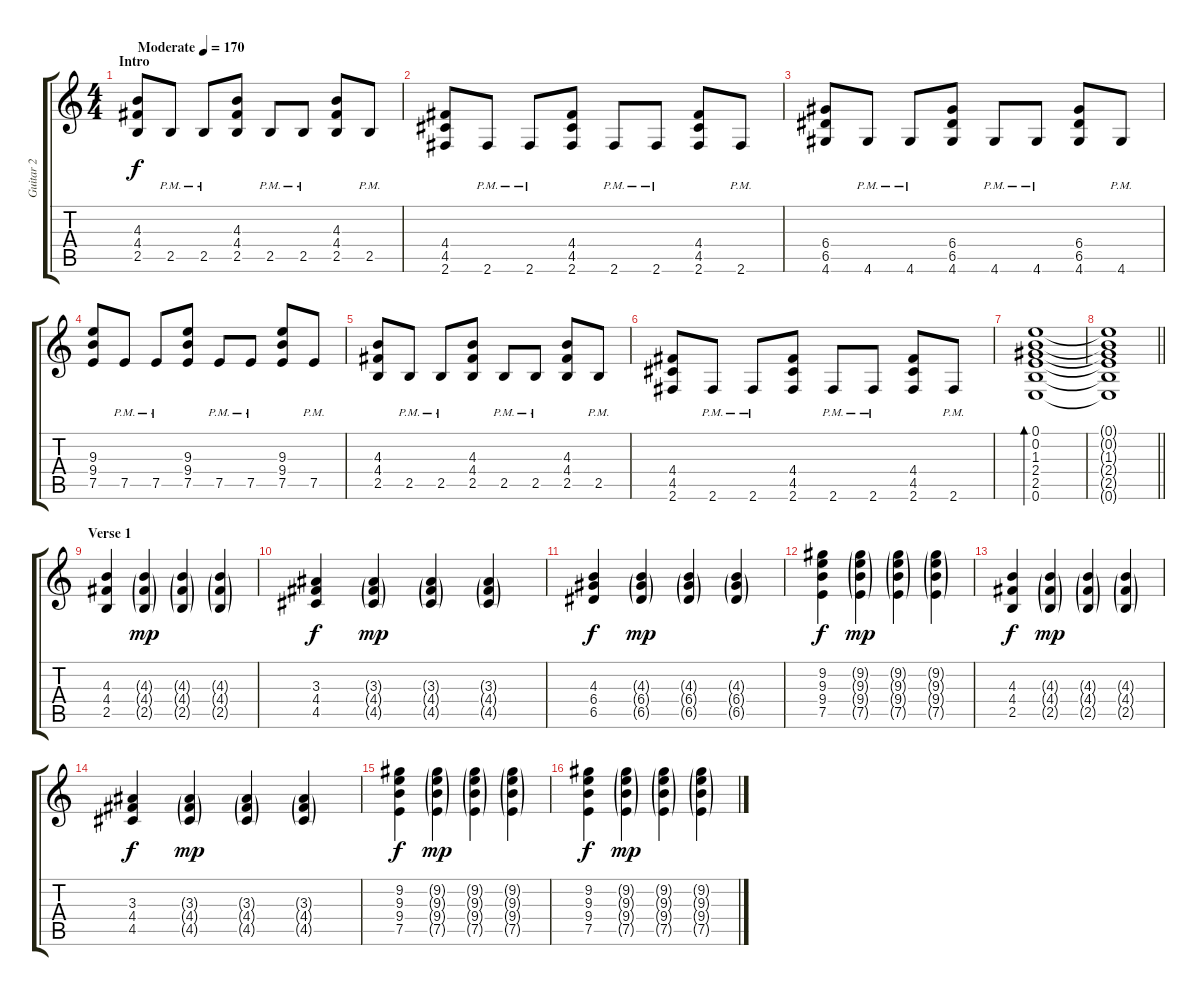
\track ("Guitar 2" "Guitar 2") {instrument distortionguitar}
\staff {score tabs}
\tuning (E4 B3 G3 D3 A2 E2) {hide}
\ts (4 4)
\section ("" "Intro")
\tempo (170 "Moderate")
\clef g2
\ks c
(4.3 4.4 2.5).8{dy f instrument distortionguitar} 2.5{pm}.8 2.5{pm}.8 (4.3 4.4 2.5).8 2.5{pm}.8 2.5{pm}.8 (4.3 4.4 2.5).8 2.5{pm}.8 |
(4.4 4.5 2.6).8 2.6{pm}.8 2.6{pm}.8 (4.4 4.5 2.6).8 2.6{pm}.8 2.6{pm}.8 (4.4 4.5 2.6).8 2.6{pm}.8 |
(6.4 6.5 4.6).8 4.6{pm}.8 4.6{pm}.8 (6.4 6.5 4.6).8 4.6{pm}.8 4.6{pm}.8 (6.4 6.5 4.6).8 4.6{pm}.8 |
(9.3 9.4 7.5).8 7.5{pm}.8 7.5{pm}.8 (9.3 9.4 7.5).8 7.5{pm}.8 7.5{pm}.8 (9.3 9.4 7.5).8 7.5{pm}.8 |
(4.3 4.4 2.5).8 2.5{pm}.8 2.5{pm}.8 (4.3 4.4 2.5).8 2.5{pm}.8 2.5{pm}.8 (4.3 4.4 2.5).8 2.5{pm}.8 |
(4.4 4.5 2.6).8 2.6{pm}.8 2.6{pm}.8 (4.4 4.5 2.6).8 2.6{pm}.8 2.6{pm}.8 (4.4 4.5 2.6).8 2.6{pm}.8 |
(0.1 0.2 1.3 2.4 2.5 0.6).1{bd 120} |
\barLineRight lightlight
(0.1{t} 0.2{t} 1.3{t} 2.4{t} 2.5{t} 0.6{t}).1 |
\section ("" "Verse 1")
(4.3 4.4 2.5).4{instrument electricguitarmuted} (4.3{g} 4.4{g} 2.5{g}).4{dy mp} (4.3{g} 4.4{g} 2.5{g}).4 (4.3{g} 4.4{g} 2.5{g}).4 |
(3.3 4.4 4.5).4{dy f} (3.3{g} 4.4{g} 4.5{g}).4{dy mp} (3.3{g} 4.4{g} 4.5{g}).4 (3.3{g} 4.4{g} 4.5{g}).4 |
(4.3 6.4 6.5).4{dy f} (4.3{g} 6.4{g} 6.5{g}).4{dy mp} (4.3{g} 6.4{g} 6.5{g}).4 (4.3{g} 6.4{g} 6.5{g}).4 |
(9.2 9.3 9.4 7.5).4{dy f} (9.2{g} 9.3{g} 9.4{g} 7.5{g}).4{dy mp} (9.2{g} 9.3{g} 9.4{g} 7.5{g}).4 (9.2{g} 9.3{g} 9.4{g} 7.5{g}).4 |
(4.3 4.4 2.5).4{dy f} (4.3{g} 4.4{g} 2.5{g}).4{dy mp} (4.3{g} 4.4{g} 2.5{g}).4 (4.3{g} 4.4{g} 2.5{g}).4 |
(3.3 4.4 4.5).4{dy f} (3.3{g} 4.4{g} 4.5{g}).4{dy mp} (3.3{g} 4.4{g} 4.5{g}).4 (3.3{g} 4.4{g} 4.5{g}).4 |
(9.2 9.3 9.4 7.5).4{dy f} (9.2{g} 9.3{g} 9.4{g} 7.5{g}).4{dy mp} (9.2{g} 9.3{g} 9.4{g} 7.5{g}).4 (9.2{g} 9.3{g} 9.4{g} 7.5{g}).4 |
(9.2 9.3 9.4 7.5).4{dy f} (9.2{g} 9.3{g} 9.4{g} 7.5{g}).4{dy mp} (9.2{g} 9.3{g} 9.4{g} 7.5{g}).4 (9.2{g} 9.3{g} 9.4{g} 7.5{g}).4
